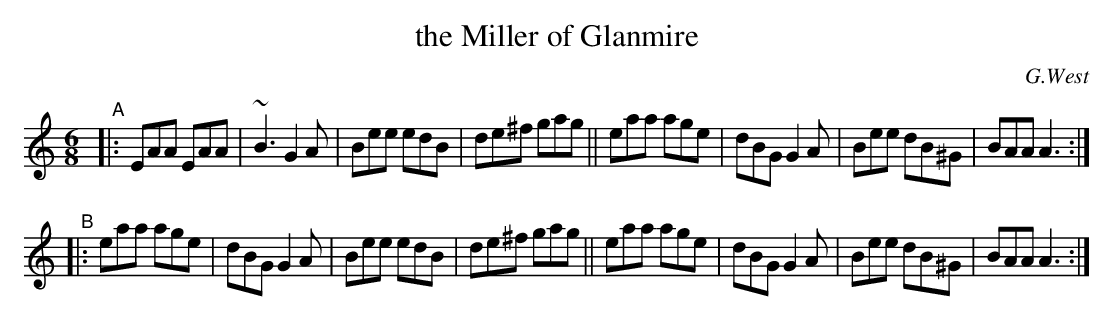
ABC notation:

X:1
T: the Miller of Glanmire
O: G.West
M: 6/8
K: Am
"^A"|:\
EAA EAA | ~B3 G2A | Bee edB  | de^f gag ||\
eaa age | dBG G2A | Bee dB^G | BAA  A3 :|
"^B"|:\
eaa age | dBG G2A | Bee edB  | de^f gag ||\
eaa age | dBG G2A | Bee dB^G | BAA  A3 :|
